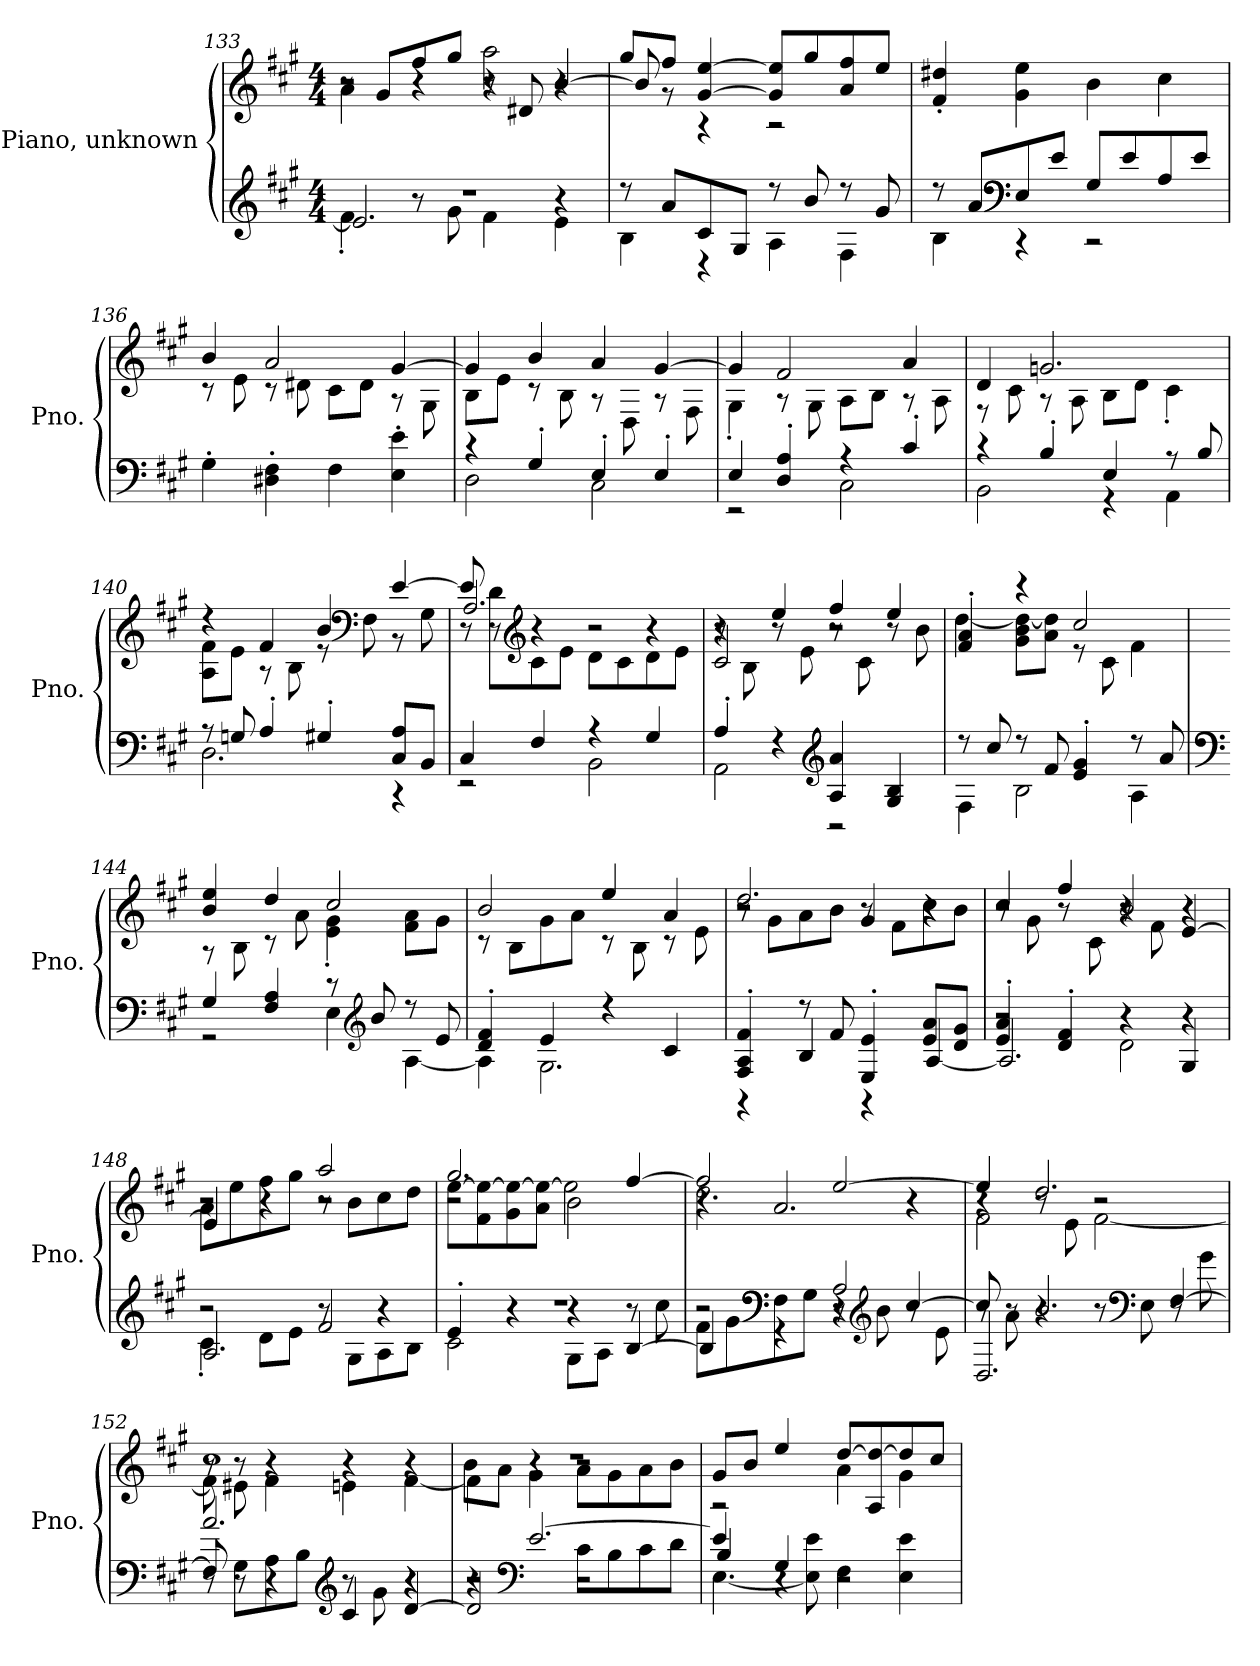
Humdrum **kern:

**kern	**kern
*part1	*part1
*staff2	*staff1
*I"Piano, unknown	*
*I'Pno.	*
!!LO:LB:g=z
*clefG2	*clefG2
*k[f#c#g#]	*k[f#c#g#]
*M4/4	*M4/4
=133	=133
*^	*^
*	*^	*	*^
1r	4f#'\	2.e/]	8r	4a\	2r
.	.	.	8g#/L	.	.
.	8r	.	8ff#/	4r	.
.	8g#\	.	8gg#/J	.	.
.	4f#\	.	8r	2aa\	4r
.	.	.	8d#X/	.	.
.	4e\	4r	4r	.	[4b/
*	*v	*v	*	*	*
*	*	*	*v	*v
=134	=134	=134	=134
8r	4B\	8gg#/L	8b/]
8a/L	.	8ff#/J	8r
8c#/	4r	[4g#/ [4ee/	4r
8G#/J	.	.	.
8r	4A\	8g#/] 8ee/]L	2r
8b/	.	8gg#/	.
8r	4F#\	8a/ 8ff#/	.
8g#/	.	8ee/J	.
*	*	*v	*v
=135	=135	=135
8r	4B\	4f#/' 4dd#X/'
8a/L	.	.
*clefF4	*	*
8E/	4r	4g#\ 4ee\
8e/J	.	.
8G#/L	2r	4b\
8e/	.	.
8A/	.	4cc#\
8e/J	.	.
*v	*v	*
=136	=136
*	*^
4G#'\	4b/	8r
.	.	8e\
4D#X\' 4F#\'	2a/	8r
.	.	8d#X\
4F#\	.	8c#\L
.	.	8d#\J
4E\' 4e\'	[4g#/	8r
.	.	8G#\
!!LO:LB:g=z	!!
=137	=137	=137
*^	*	*
4r	2D\	4g#/]	8B\L
.	.	.	8e\J
4G#'/	.	4b/	8r
.	.	.	8B\
4E'/	2C#\	4a/	8r
.	.	.	8D\
4E'/	.	[4g#/	8r
.	.	.	8F#\
=138	=138	=138	=138
4E/	2r	4g#/]	4G#'\
4D/' 4A/'	.	2f#/	8r
.	.	.	8G#\
4r	2C#\	.	8A\L
.	.	.	8B\J
4c#'/	.	4a/	8r
.	.	.	8A\
=139	=139	=139	=139
4r	2BB\	4d/	8r
.	.	.	8c#\
4B'/	.	2.gn/	8r
.	.	.	8A\
4E/	4r	.	8B\L
.	.	.	8d\J
8r	4AA\	.	4c#'\
8B/	.	.	.
=140	=140	=140	=140
8r	2.D\	4r	8A\ 8f#\L
8Gn/	.	.	8e\J
4A'/	.	4f#/	8r
.	.	.	8B\
4G#X'/	.	4b/	8r
*	*	*clefF4	*
.	.	.	8F#\
8C#/ 8A/L	4r	[4e/	8r
8BB/J	.	.	8G#\
!!LO:PB:g=z
=141	=141	=141	=141
*	*	*	*^
4C#/	2r	8e/]	8r	2.A/
.	.	8r	8d\L	.
*	*	*clefG2	*	*
4F#/	.	4r	8c#\	.
.	.	.	8e\J	.
4r	2BB\	2r	8d\L	.
.	.	.	8c#\	.
4G#/	.	.	8d\	4r
.	.	.	8e\J	.
=142	=142	=142	=142	=142
4A'/	2AA\	4r	8r	2c#/
.	.	.	8B\	.
4r	.	4ee/	8r	.
.	.	.	8e\	.
*clefG2	*	*	*	*
4A/ 4a/	2r	4ff#/	8r	2r
.	.	.	8c#\	.
4G#/ 4B/	.	4ee/	8r	.
.	.	.	8b\	.
*	*	*	*v	*v
=143	=143	=143	=143
8r	4F#\	4f#/' 4a/'	[4dd\
8cc#/	.	.	.
8r	2B\	4r	8g#\ 8b\ 8dd\_L
8f#/	.	.	8a\ 8dd\]J
4e/' 4g#/'	.	2cc#/	8r
.	.	.	8c#\
8r	4A\	.	4f#\
8a/	.	.	.
!!LO:LB:g=z	!!
=144	=144	=144	=144
*clefF4	*	*	*
4G#/	2r	4b/ 4ee/	8r
.	.	.	8B\
4F#/ 4A/	.	4dd/	8r
.	.	.	8a\
8r	4E\	2cc#/	4e\' 4g#\'
*clefG2	*	*	*
8b/	.	.	.
8r	[4A\	.	8f#\ 8a\L
8e/	.	.	8g#\J
=145	=145	=145	=145
4d/' 4f#/'	4A\]	2b/	8r
.	.	.	8B\L
4e/	2.G#\	.	8g#\
.	.	.	8a\J
4r	.	4ee/	8r
.	.	.	8B\
4c#/	.	4a/	8r
.	.	.	8e\
=146	=146	=146	=146
*	*	*	*^
4F#/' 4A/' 4f#/'	4r	2.dd/	8r	2r
.	.	.	8g#\L	.
8r	4B/	.	8a\	.
8f#/	.	.	8b\J	.
4E/' 4e/'	4r	.	8r	4g#/
.	.	.	8f#\L	.
8e/ 8a/L	[4A/	4r	8cc#\	4r
8d/ 8g#/J	.	.	8b\J	.
=147	=147	=147	=147	=147
*	*^	*	*	*
4e/' 4a/'	2r	2.A/]	4cc#/	8r	2r
.	.	.	.	8g#\	.
4d/' 4f#/'	.	.	4ff#/	8r	.
.	.	.	.	8c#\	.
4r	2d\	.	2b/	8r	4r
.	.	.	.	8f#\	.
4G#/	.	4r	.	4r	[4e/
!!LO:LB:g=z	!!	!!
=148	=148	=148	=148	=148	=148
2r	4c#'\	2.A/	2r	8a\L	4e/]
.	.	.	.	8ee\	.
.	8d\L	.	.	8ff#\	4r
.	8e\J	.	.	8gg#\J	.
2f#/	8r	.	2aa/	8r	2r
.	8G#\L	.	.	8b\L	.
.	8A\	4r	.	8cc#\	.
.	8B\J	.	.	8dd\J	.
=149	=149	=149	=149	=149	=149
1r	2c#\	4e'/	2.gg#/	2r	[8ee\L
.	.	.	.	.	8f#\ 8ee\_
.	.	4r	.	.	8g#\ 8ee\_
.	.	.	.	.	8a\ 8ee\_J
.	8G#\L	4r	.	2b\	2ee\]
.	8A\J	.	.	.	.
.	8r	[4B/	[4ff#/	.	.
.	8cc#\	.	.	.	.
=150	=150	=150	=150	=150	=150
2r	8f#\L	4B/]	2ff#/]	2.dd\	4r
.	8g#\	.	.	.	.
*clefF4	*	*	*	*	*
.	8F#\	4r	.	.	2.a/
.	8G#\J	.	.	.	.
4r	8r	2A/	[2ee/	.	.
*clefG2	*	*	*	*	*
.	8b\	.	.	.	.
[4cc#/	8r	.	.	4r	.
.	8e\	.	.	.	.
!!LO:LB:g=z	!!	!!
=151	=151	=151	=151	=151	=151
8cc#/]	8r	2.D/	4ee/]	2f#\	4r
8r	8a\	.	.	.	.
2.b/	4r	.	2.dd/	.	8r
.	.	.	.	.	8e\
.	8r	.	.	[2f#\	2r
*clefF4	*	*	*	*	*
.	8E\	.	.	.	.
.	8r	[4F#/	.	.	.
.	8g#\	.	.	.	.
=152	=152	=152	=152	=152	=152
2.a/	8r	8F#/]	1cc#	8f#\]	8r
.	8G#\L	8r	.	8r	8e#X\
.	8A\	4r	.	4r	4f#\
.	8B\J	.	.	.	.
*clefG2	*	*	*	*	*
.	8r	4c#/	.	4r	4en\
.	8g#\	.	.	.	.
4r	4r	[4d/	.	[4f#\	4r
=153	=153	=153	=153	=153	=153
4r	2r	2d/]	1r	4f#\]	8b\L
.	.	.	.	.	8a\J
*clefF4	*	*	*	*	*
[2.e/	.	.	.	4r	4g#\
.	8c#\L	2r	.	2r	8a\L
.	8B\	.	.	.	8g#\
.	8c#\	.	.	.	8a\
.	8d\J	.	.	.	8b\J
*	*	*	*	*v	*v
=154	=154	=154	=154	=154
4e/]	[4.E\	4B/	8g#/L	2r
.	.	.	8b/J	.
4r	.	4G#/	4ee/	.
.	8E\] 8e\	.	.	.
2r	4F#\	2r	[8dd/L	4a\
.	.	.	8A/ 8dd/_	.
.	4E\ 4e\	.	8dd/]	4g#\
.	.	.	8cc#/J	.
*v	*v	*v	*	*
*	*v	*v
=	=
*-	*-
